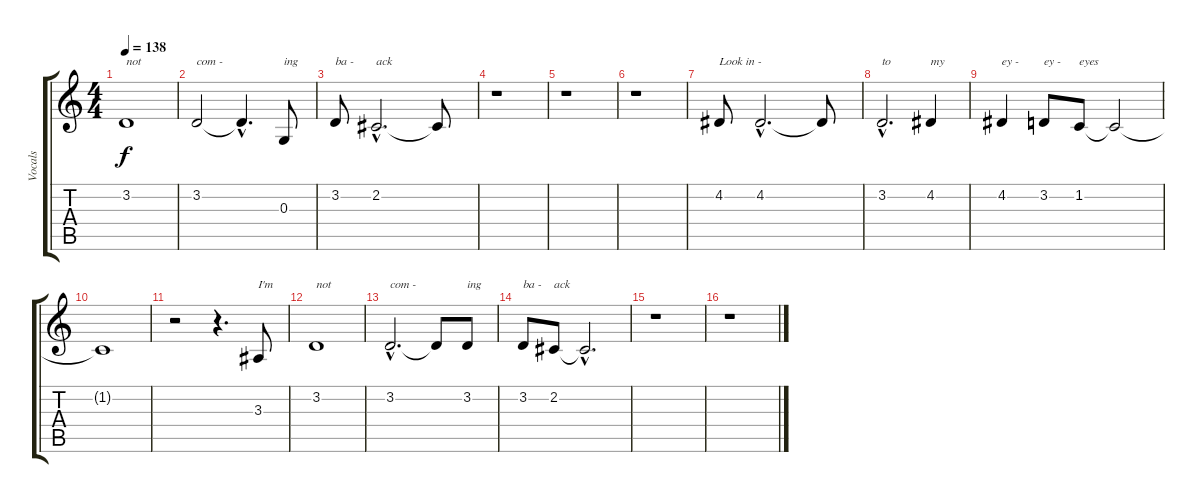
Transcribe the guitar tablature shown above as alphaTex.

\track ("Vocals" "Vocals") {instrument brightacousticpiano}
\staff {score tabs}
\tuning (E4 B3 G3 D3 A2 E2) {hide}
\ts (4 4)
\tempo 138
\clef g2
\ks c
3.2.1{txt "not" dy f} |
3.2.2{txt "com -"} 3.2{hac t}.4{d} 0.3.8{txt "ing"} |
3.2.8{txt "ba -"} 2.2{hac}.2{d txt "ack"} 2.2{t}.8 |
r.1 |
r.1 |
r.1 |
4.2.8{txt "Look in -"} 4.2{hac}.2{d} 4.2{t}.8 |
3.2{hac}.2{d txt "to"} 4.2.4{txt "my"} |
4.2.4{txt "ey -"} 3.2.8{txt "ey -"} 1.2.8{txt "eyes"} 1.2{t}.2 |
1.2{t}.1 |
r.2 r.4{d} 3.3.8{txt "I'm"} |
3.2.1{txt "not"} |
3.2{hac}.2{d txt "com -"} 3.2{t}.8 3.2.8{txt "ing"} |
3.2.8{txt "ba -"} 2.2.8{txt "ack"} 2.2{hac t}.2{d} |
r.1 |
r.1
